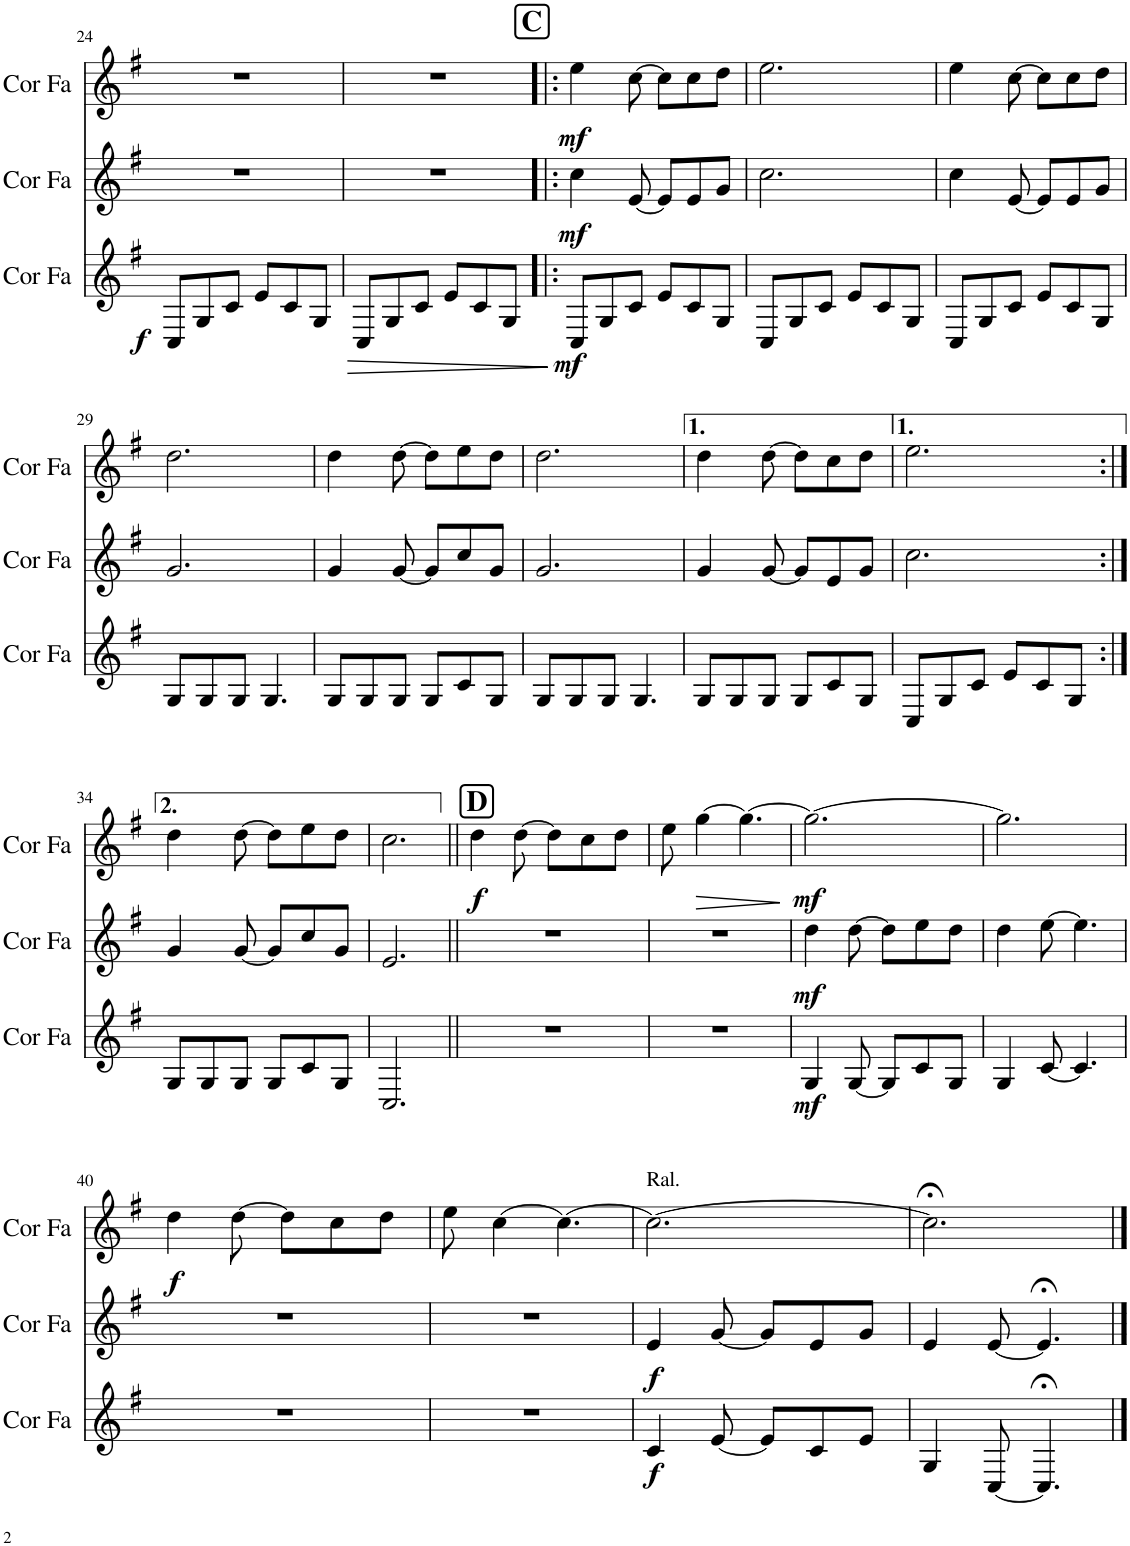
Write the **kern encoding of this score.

**kern	**dynam	**kern	**dynam	**kern	**dynam
*part3	*part3	*part2	*part2	*part1	*part1
*staff3	*staff3	*staff2	*staff2	*staff1	*staff1
*I"Cor en Fa	*	*I"Cor en Fa	*	*I"Cor en Fa	*
*I'Cor Fa	*	*I'Cor Fa	*	*I'Cor Fa	*
!!LO:PB:g=z
*clefG2	*	*clefG2	*	*clefG2	*
*Trd4c7	*	*Trd4c7	*	*Trd4c7	*
*k[f#]	*	*k[f#]	*	*k[f#]	*
*M6/8	*	*M6/8	*	*M6/8	*
=24	=24	=24	=24	=24	=24
!	!LO:DY:b	!	!	!	!
8C/L	f	2.r	.	2.r	.
8G/	.	.	.	.	.
8c/J	.	.	.	.	.
8e/L	.	.	.	.	.
8c/	.	.	.	.	.
8G/J	.	.	.	.	.
=25	=25	=25	=25	=25	=25
!	!LO:HP:b	!	!	!	!
8C/L	>	2.r	.	2.r	.
8G/	.	.	.	.	.
8c/J	.	.	.	.	.
8e/L	.	.	.	.	.
8c/	.	.	.	.	.
8G/J	.	.	.	.	.
.	]	.	.	.	.
!!LO:REH:place=s1:a:B:cj:fs=14:t=C
=26!|:	=26!|:	=26!|:	=26!|:	=26!|:	=26!|:
!	!LO:DY:b	!	!LO:DY:b	!	!LO:DY:b
8C/L	mf	4cc\	mf	4ee\	mf
8G/	.	.	.	.	.
8c/J	.	[8e/	.	[8cc\	.
8e/L	.	8e/L]	.	8cc\L]	.
8c/	.	8e/	.	8cc\	.
8G/J	.	8g/J	.	8dd\J	.
=27	=27	=27	=27	=27	=27
8C/L	.	2.cc\	.	2.ee\	.
8G/	.	.	.	.	.
8c/J	.	.	.	.	.
8e/L	.	.	.	.	.
8c/	.	.	.	.	.
8G/J	.	.	.	.	.
=28	=28	=28	=28	=28	=28
8C/L	.	4cc\	.	4ee\	.
8G/	.	.	.	.	.
8c/J	.	[8e/	.	[8cc\	.
8e/L	.	8e/L]	.	8cc\L]	.
8c/	.	8e/	.	8cc\	.
8G/J	.	8g/J	.	8dd\J	.
!!LO:LB:g=z
=29	=29	=29	=29	=29	=29
8G/L	.	2.g/	.	2.dd\	.
8G/	.	.	.	.	.
8G/J	.	.	.	.	.
4.G/	.	.	.	.	.
=30	=30	=30	=30	=30	=30
8G/L	.	4g/	.	4dd\	.
8G/	.	.	.	.	.
8G/J	.	[8g/	.	[8dd\	.
8G/L	.	8g/L]	.	8dd\L]	.
8c/	.	8cc/	.	8ee\	.
8G/J	.	8g/J	.	8dd\J	.
=31	=31	=31	=31	=31	=31
8G/L	.	2.g/	.	2.dd\	.
8G/	.	.	.	.	.
8G/J	.	.	.	.	.
4.G/	.	.	.	.	.
=32	=32	=32	=32	=32	=32
8G/L	.	4g/	.	4dd\	.
8G/	.	.	.	.	.
8G/J	.	[8g/	.	[8dd\	.
8G/L	.	8g/L]	.	8dd\L]	.
8c/	.	8e/	.	8cc\	.
8G/J	.	8g/J	.	8dd\J	.
=33	=33	=33	=33	=33	=33
8C/L	.	2.cc\	.	2.ee\	.
8G/	.	.	.	.	.
8c/J	.	.	.	.	.
8e/L	.	.	.	.	.
8c/	.	.	.	.	.
8G/J	.	.	.	.	.
!!LO:LB:g=z
=34:|!	=34:|!	=34:|!	=34:|!	=34:|!	=34:|!
8G/L	.	4g/	.	4dd\	.
8G/	.	.	.	.	.
8G/J	.	[8g/	.	[8dd\	.
8G/L	.	8g/L]	.	8dd\L]	.
8c/	.	8cc/	.	8ee\	.
8G/J	.	8g/J	.	8dd\J	.
=35	=35	=35	=35	=35	=35
2.C/	.	2.e/	.	2.cc\	.
!!LO:REH:place=s1:a:B:cj:fs=14:t=D
=36||	=36||	=36||	=36||	=36||	=36||
!	!	!	!	!	!LO:DY:b
2.r	.	2.r	.	4dd\	f
.	.	.	.	[8dd\	.
.	.	.	.	8dd\L]	.
.	.	.	.	8cc\	.
.	.	.	.	8dd\J	.
=37	=37	=37	=37	=37	=37
2.r	.	2.r	.	8ee\	.
!	!	!	!	!	!LO:HP:b
.	.	.	.	[4gg\	>
.	.	.	.	4.gg\_	.
.	.	.	.	.	]
=38	=38	=38	=38	=38	=38
!	!LO:DY:b	!	!LO:DY:b	!	!LO:DY:b
4G/	mf	4dd\	mf	2.gg\_	mf
[8G/	.	[8dd\	.	.	.
8G/L]	.	8dd\L]	.	.	.
8c/	.	8ee\	.	.	.
8G/J	.	8dd\J	.	.	.
=39	=39	=39	=39	=39	=39
4G/	.	4dd\	.	2.gg\]	.
[8c/	.	[8ee\	.	.	.
4.c/]	.	4.ee\]	.	.	.
!!LO:LB:g=z
=40	=40	=40	=40	=40	=40
!	!	!	!	!	!LO:DY:b
2.r	.	2.r	.	4dd\	f
.	.	.	.	[8dd\	.
.	.	.	.	8dd\L]	.
.	.	.	.	8cc\	.
.	.	.	.	8dd\J	.
=41	=41	=41	=41	=41	=41
2.r	.	2.r	.	8ee\	.
.	.	.	.	[4cc\	.
.	.	.	.	4.cc\_	.
=42	=42	=42	=42	=42	=42
!	!	!	!	!LO:TX:a:t=Ral.	!
!	!LO:DY:b	!	!LO:DY:b	!	!
4c/	f	4e/	f	2.cc\_	.
[8e/	.	[8g/	.	.	.
8e/L]	.	8g/L]	.	.	.
8c/	.	8e/	.	.	.
8e/J	.	8g/J	.	.	.
=43	=43	=43	=43	=43	=43
4G/	.	4e/	.	2.cc;<\]	.
[8C/	.	[8e/	.	.	.
4.C;</]	.	4.e;</]	.	.	.
==	==	==	==	==	==
*-	*-	*-	*-	*-	*-
